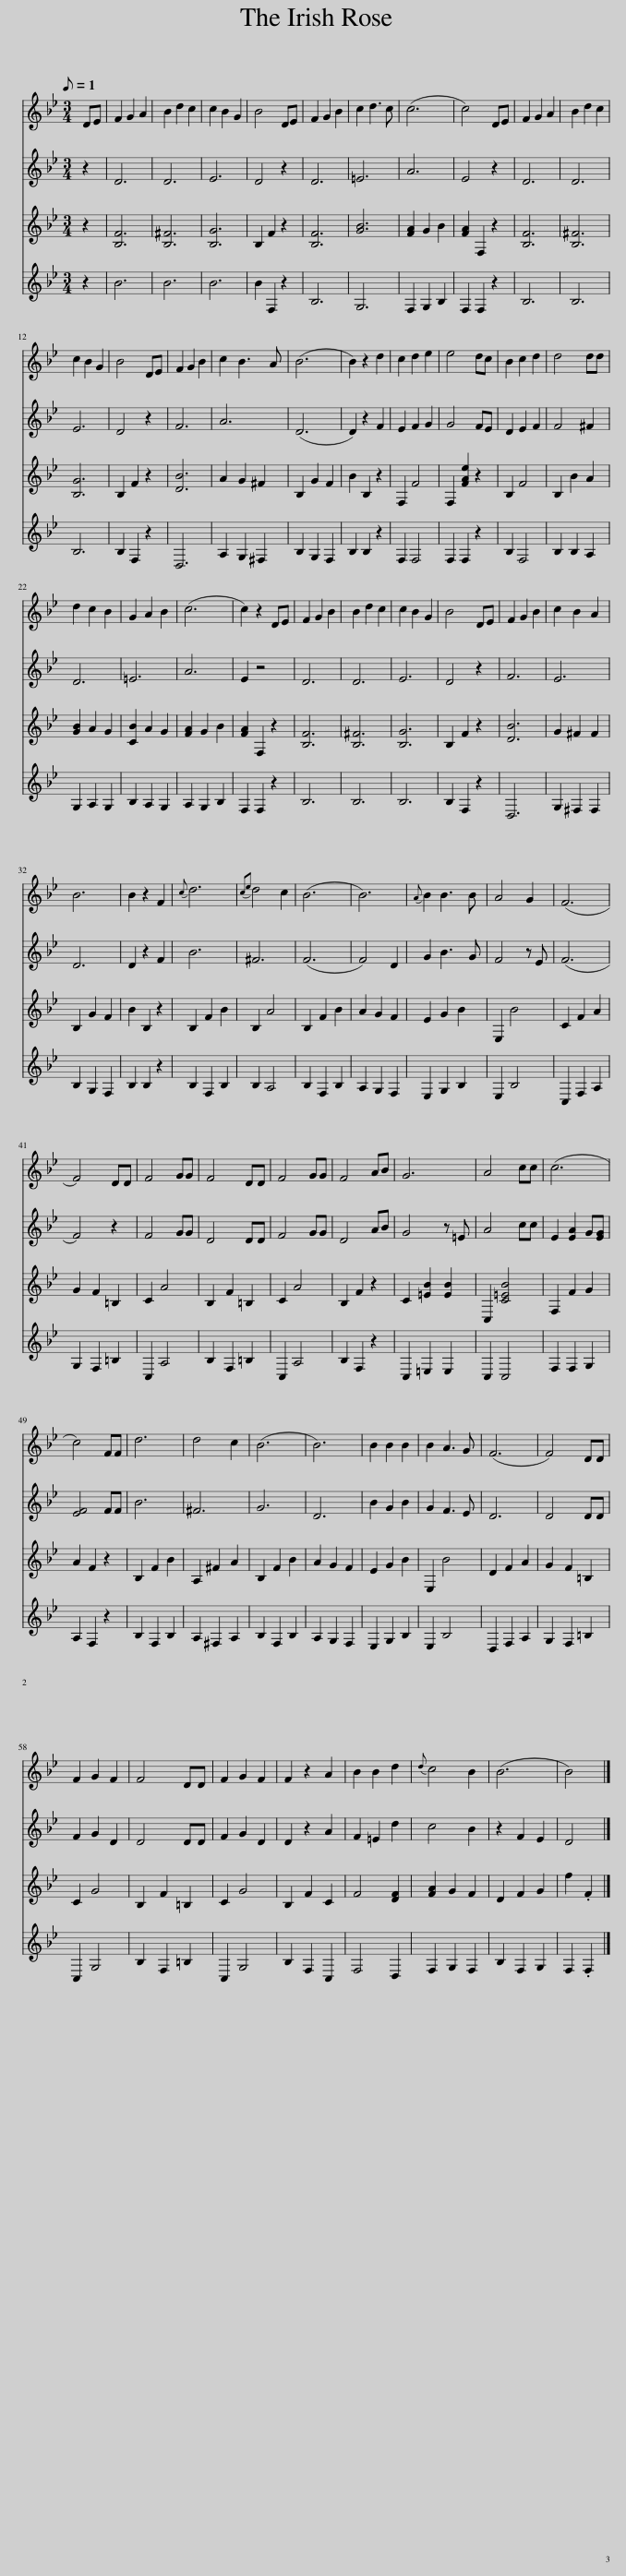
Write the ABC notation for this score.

X:1
%%score 1 2 3 4
L:1/8
Q:1/8=1
M:3/4
I:linebreak $
K:Bb
V:1 treble
V:2 treble
V:3 treble
V:4 treble
V:1
 DE | F2 G2 A2 | B2 d2 c2 | c2 B2 G2 | B4 DE | %5
 F2 G2 B2 | c2 d3 c | (c6 | c4) DE | F2 G2 A2 | %10
 B2 d2 c2 |$ c2 B2 G2 | B4 DE | F2 G2 B2 | c2 B3 A | %15
 (B6 | B2) z2 d2 | c2 d2 e2 | e4 dc | B2 c2 d2 | %20
 d4 dd |$ d2 c2 B2 | G2 A2 B2 | (c6 | c2) z2 DE | %25
 F2 G2 B2 | B2 d2 c2 | c2 B2 G2 | B4 DE | F2 G2 B2 | %30
 c2 B2 A2 |$ B6 | B2 z2 F2 |{c} d6 |{ce} d4 c2 | %35
 (B6 | B6) |{A} B2 B3 B | A4 G2 | (F6 |$ %40
 F4) DD | F4 GG | F4 DD | F4 GG | F4 AB | %45
 G6 | A4 cc | (c6 |$ c4) FF | d6 | %50
 d4 c2 | (B6 | B6) | B2 B2 B2 | B2 A3 G | %55
 (F6 | F4) DD |$ F2 G2 F2 | F4 DD | F2 G2 F2 | %60
 F2 z2 A2 | B2 B2 d2 |{d} c4 B2 | (B6 | B4) |] %65
V:2
 z2 | D6 | D6 | E6 | D4 z2 | %5
 D6 | =E6 | A6 | E4 z2 | D6 | %10
 D6 |$ E6 | D4 z2 | F6 | A6 | %15
 (D6 | D2) z2 F2 | E2 F2 G2 | G4 FE | D2 E2 F2 | %20
 F4 ^F2 |$ D6 | =E6 | A6 | E2 z4 | %25
 D6 | D6 | E6 | D4 z2 | F6 | %30
 E6 |$ D6 | D2 z2 F2 | B6 | ^F6 | %35
 (F6 | F4) D2 | G2 B3 G | F4 z E | (F6 |$ %40
 F4) z2 | F4 GG | D4 DD | F4 GG | D4 AB | %45
 G4 z =E | A4 cc | E2 [EA]2 G[EG] |$ [EF]4 FF | B6 | %50
 ^F6 | G6 | D6 | B2 G2 B2 | G2 F3 E | %55
 D6 | D4 DD |$ F2 G2 D2 | D4 DD | F2 G2 D2 | %60
 D2 z2 A2 | F2 =E2 d2 | c4 B2 | z2 F2 E2 | D4 |] %65
V:3
 z2 | [B,F]6 | [B,^F]6 | [B,G]6 | B,2 F2 z2 | %5
 [B,F]6 | [GB]6 | [FA]2 G2 B2 | [FA]2 F,2 z2 | [B,F]6 | %10
 [B,^F]6 |$ [B,G]6 | B,2 F2 z2 | [DB]6 | A2 G2 ^F2 | %15
 B,2 G2 F2 | B2 B,2 z2 | F,2 F4 | F,2 [FAe]2 z2 | B,2 F4 | %20
 B,2 B2 A2 |$ [GB]2 A2 G2 | [CB]2 A2 G2 | [FA]2 G2 B2 | [FA]2 F,2 z2 | %25
 [B,F]6 | [B,^F]6 | [B,G]6 | B,2 F2 z2 | [DB]6 | %30
 G2 ^F2 F2 |$ B,2 G2 F2 | B2 B,2 z2 | B,2 F2 B2 | B,2 A4 | %35
 B,2 F2 B2 | A2 G2 F2 | E2 G2 B2 | E,2 B4 | C2 F2 A2 |$ %40
 G2 F2 =B,2 | C2 A4 | B,2 F2 =B,2 | C2 A4 | B,2 F2 z2 | %45
 C2 [=EB]2 [EB]2 | C,2 [C=EB]4 | F,2 F2 G2 |$ A2 F2 z2 | B,2 F2 B2 | %50
 A,2 ^F2 A2 | B,2 F2 B2 | A2 G2 F2 | E2 G2 B2 | E,2 B4 | %55
 D2 F2 A2 | G2 F2 =B,2 |$ C2 G4 | B,2 F2 =B,2 | C2 G4 | %60
 B,2 F2 C2 | F4 [DF]2 | [FA]2 G2 F2 | D2 F2 G2 | f2 .F2 |] %65
V:4
 z2 | B6 | B6 | B6 | B2 F,2 z2 | %5
 B,6 | G,6 | F,2 G,2 B,2 | F,2 F,2 z2 | B,6 | %10
 B,6 |$ B,6 | B,2 F,2 z2 | D,6 | A,2 G,2 ^F,2 | %15
 B,2 G,2 F,2 | B,2 B,2 z2 | F,2 F,4 | F,2 F,2 z2 | B,2 F,4 | %20
 B,2 B,2 A,2 |$ G,2 A,2 G,2 | B,2 A,2 G,2 | A,2 G,2 B,2 | F,2 F,2 z2 | %25
 B,6 | B,6 | B,6 | B,2 F,2 z2 | D,6 | %30
 G,2 ^F,2 F,2 |$ B,2 G,2 F,2 | B,2 B,2 z2 | B,2 F,2 B,2 | B,2 A,4 | %35
 B,2 F,2 B,2 | A,2 G,2 F,2 | E,2 G,2 B,2 | E,2 B,4 | C,2 F,2 A,2 |$ %40
 G,2 F,2 =B,2 | C,2 A,4 | B,2 F,2 =B,2 | C,2 A,4 | B,2 F,2 z2 | %45
 C,2 =E,2 E,2 | C,2 C,4 | F,2 F,2 G,2 |$ A,2 F,2 z2 | B,2 F,2 B,2 | %50
 A,2 ^F,2 A,2 | B,2 F,2 B,2 | A,2 G,2 F,2 | E,2 G,2 B,2 | E,2 B,4 | %55
 D,2 F,2 A,2 | G,2 F,2 =B,2 |$ C,2 G,4 | B,2 F,2 =B,2 | C,2 G,4 | %60
 B,2 F,2 C,2 | F,4 D,2 | F,2 G,2 F,2 | B,2 F,2 G,2 | F,2 .F,2 |] %65
